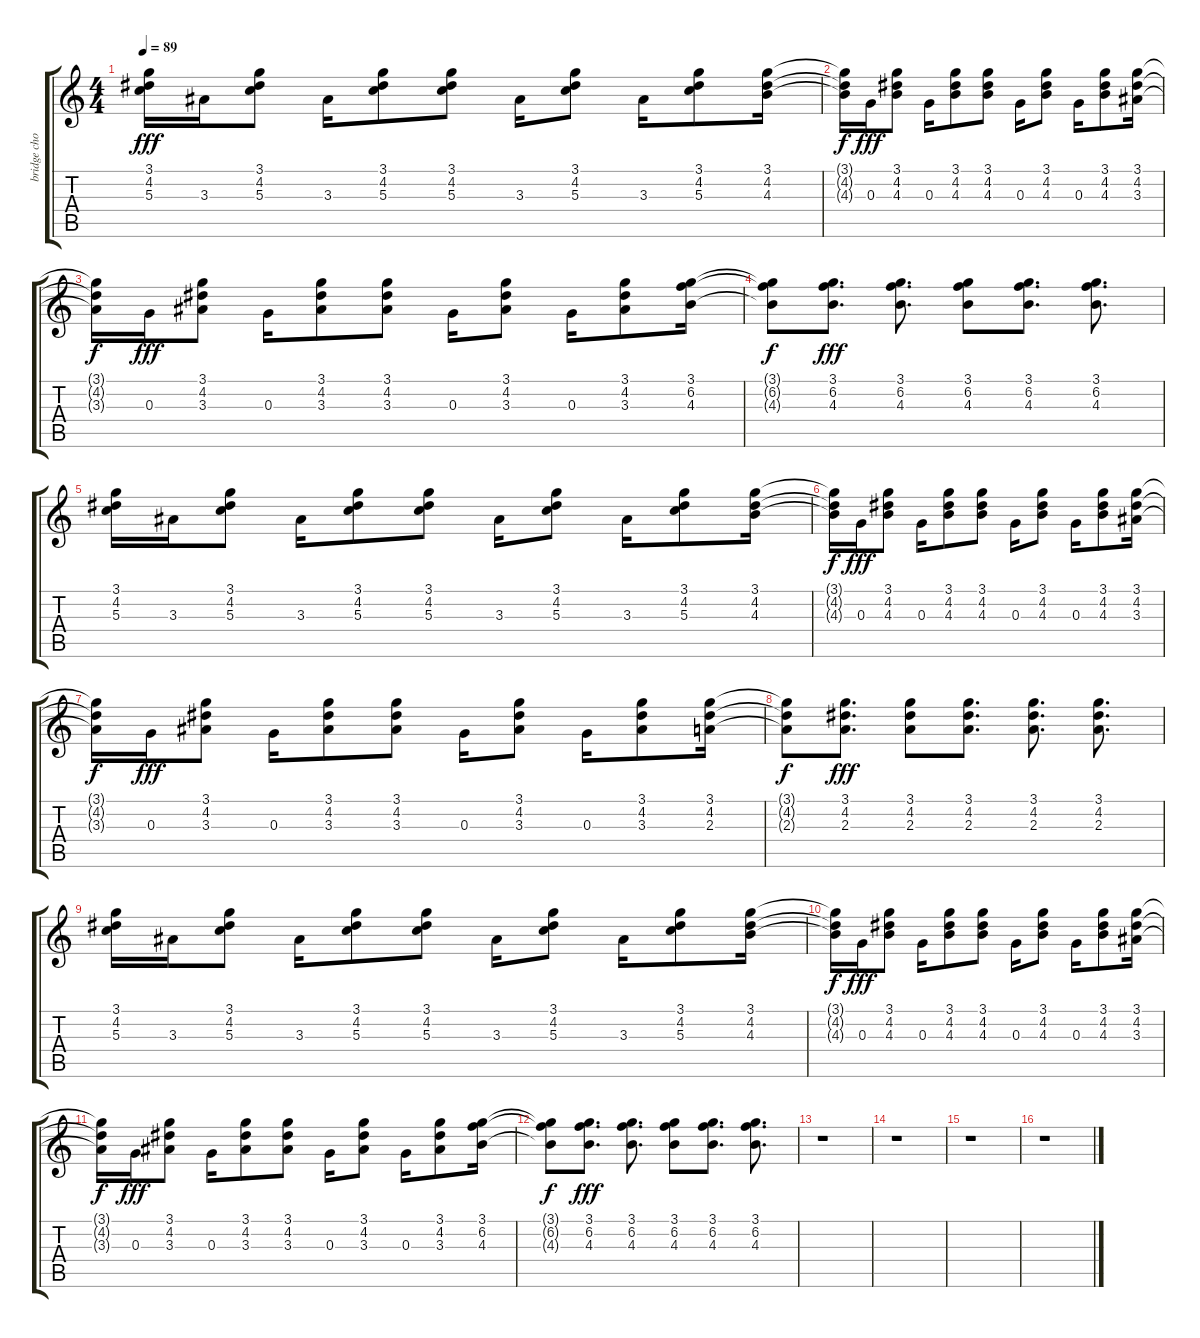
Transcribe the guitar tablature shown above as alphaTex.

\track ("bridge chords" "bridge cho") {instrument acousticguitarsteel}
\staff {score tabs}
\tuning (E4 B3 G3 D3 A2 E2) {hide}
\ts (4 4)
\tempo 89
\clef g2
\ks c
(3.1 4.2 5.3).16{dy fff} 3.3.16 (3.1 4.2 5.3).8 3.3.16 (3.1 4.2 5.3).8 (3.1 4.2 5.3).8 3.3.16 (3.1 4.2 5.3).8 3.3.16 (3.1 4.2 5.3).8 (3.1 4.2 4.3).16 |
(3.1{t} 4.2{t} 4.3{t}).16{dy f} 0.3.16{dy fff} (3.1 4.2 4.3).8 0.3.16 (3.1 4.2 4.3).8 (3.1 4.2 4.3).8 0.3.16 (3.1 4.2 4.3).8 0.3.16 (3.1 4.2 4.3).8 (3.1 4.2 3.3).16 |
(3.1{t} 4.2{t} 3.3{t}).16{dy f} 0.3.16{dy fff} (3.1 4.2 3.3).8 0.3.16 (3.1 4.2 3.3).8 (3.1 4.2 3.3).8 0.3.16 (3.1 4.2 3.3).8 0.3.16 (3.1 4.2 3.3).8 (3.1 6.2 4.3).16 |
(3.1{t} 6.2{t} 4.3{t}).8{dy f} (3.1 6.2 4.3).8{d dy fff} (3.1 6.2 4.3).8{d} (3.1 6.2 4.3).8 (3.1 6.2 4.3).8{d} (3.1 6.2 4.3).8{d} |
(3.1 4.2 5.3).16 3.3.16 (3.1 4.2 5.3).8 3.3.16 (3.1 4.2 5.3).8 (3.1 4.2 5.3).8 3.3.16 (3.1 4.2 5.3).8 3.3.16 (3.1 4.2 5.3).8 (3.1 4.2 4.3).16 |
(3.1{t} 4.2{t} 4.3{t}).16{dy f} 0.3.16{dy fff} (3.1 4.2 4.3).8 0.3.16 (3.1 4.2 4.3).8 (3.1 4.2 4.3).8 0.3.16 (3.1 4.2 4.3).8 0.3.16 (3.1 4.2 4.3).8 (3.1 4.2 3.3).16 |
(3.1{t} 4.2{t} 3.3{t}).16{dy f} 0.3.16{dy fff} (3.1 4.2 3.3).8 0.3.16 (3.1 4.2 3.3).8 (3.1 4.2 3.3).8 0.3.16 (3.1 4.2 3.3).8 0.3.16 (3.1 4.2 3.3).8 (3.1 4.2 2.3).16 |
(3.1{t} 4.2{t} 2.3{t}).8{dy f} (3.1 4.2 2.3).8{d dy fff} (3.1 4.2 2.3).8 (3.1 4.2 2.3).8{d} (3.1 4.2 2.3).8{d} (3.1 4.2 2.3).8{d} |
(3.1 4.2 5.3).16 3.3.16 (3.1 4.2 5.3).8 3.3.16 (3.1 4.2 5.3).8 (3.1 4.2 5.3).8 3.3.16 (3.1 4.2 5.3).8 3.3.16 (3.1 4.2 5.3).8 (3.1 4.2 4.3).16 |
(3.1{t} 4.2{t} 4.3{t}).16{dy f} 0.3.16{dy fff} (3.1 4.2 4.3).8 0.3.16 (3.1 4.2 4.3).8 (3.1 4.2 4.3).8 0.3.16 (3.1 4.2 4.3).8 0.3.16 (3.1 4.2 4.3).8 (3.1 4.2 3.3).16 |
(3.1{t} 4.2{t} 3.3{t}).16{dy f} 0.3.16{dy fff} (3.1 4.2 3.3).8 0.3.16 (3.1 4.2 3.3).8 (3.1 4.2 3.3).8 0.3.16 (3.1 4.2 3.3).8 0.3.16 (3.1 4.2 3.3).8 (3.1 6.2 4.3).16 |
(3.1{t} 6.2{t} 4.3{t}).8{dy f} (3.1 6.2 4.3).8{d dy fff} (3.1 6.2 4.3).8{d} (3.1 6.2 4.3).8 (3.1 6.2 4.3).8{d} (3.1 6.2 4.3).8{d} |
r.1 |
r.1 |
r.1 |
r.1
